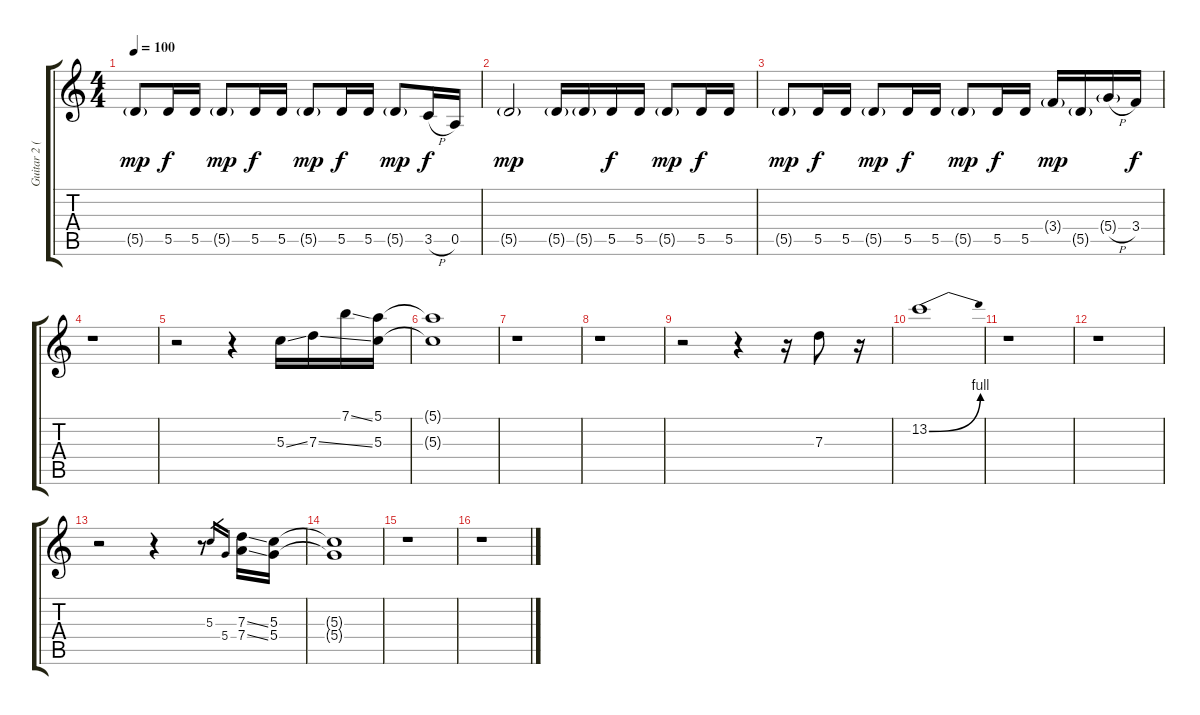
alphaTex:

\track ("Guitar 2 (Brick In The Wall Part 1)" "Guitar 2 (") {instrument electricguitarclean}
\staff {score tabs}
\tuning (E4 B3 G3 D3 A2 E2) {hide}
\ts (4 4)
\tempo 100
\clef g2
\ks c
5.5{g}.8{dy mp} 5.5.16{dy f} 5.5.16 5.5{g}.8{dy mp} 5.5.16{dy f} 5.5.16 5.5{g}.8{dy mp} 5.5.16{dy f} 5.5.16 5.5{g}.8{dy mp} 3.5{h}.16{dy f} 0.5.16 |
5.5{g}.2{dy mp} 5.5{g}.16 5.5{g}.16 5.5.16{dy f} 5.5.16 5.5{g}.8{dy mp} 5.5.16{dy f} 5.5.16 |
5.5{g}.8{dy mp} 5.5.16{dy f} 5.5.16 5.5{g}.8{dy mp} 5.5.16{dy f} 5.5.16 5.5{g}.8{dy mp} 5.5.16{dy f} 5.5.16 3.4{g}.16{dy mp} 5.5{g}.16 5.4{h g}.16 3.4.16{dy f} |
r.1 |
r.2 r.4 5.3{ss}.16 7.3{ss}.16 7.1{ss}.16 (5.1 5.3).16 |
(5.1{t} 5.3{t}).1 |
r.1 |
r.1 |
r.2 r.4 r.16 7.3.8 r.16 |
13.2{be (bend 0 0 60 4)}.1 |
r.1 |
r.1 |
r.2 r.4 r.8 5.3.16{gr} 5.4.16{gr} (7.3{ss} 7.4{ss}).16 (5.3 5.4).16 |
(5.3{t} 5.4{t}).1 |
r.1 |
r.1
